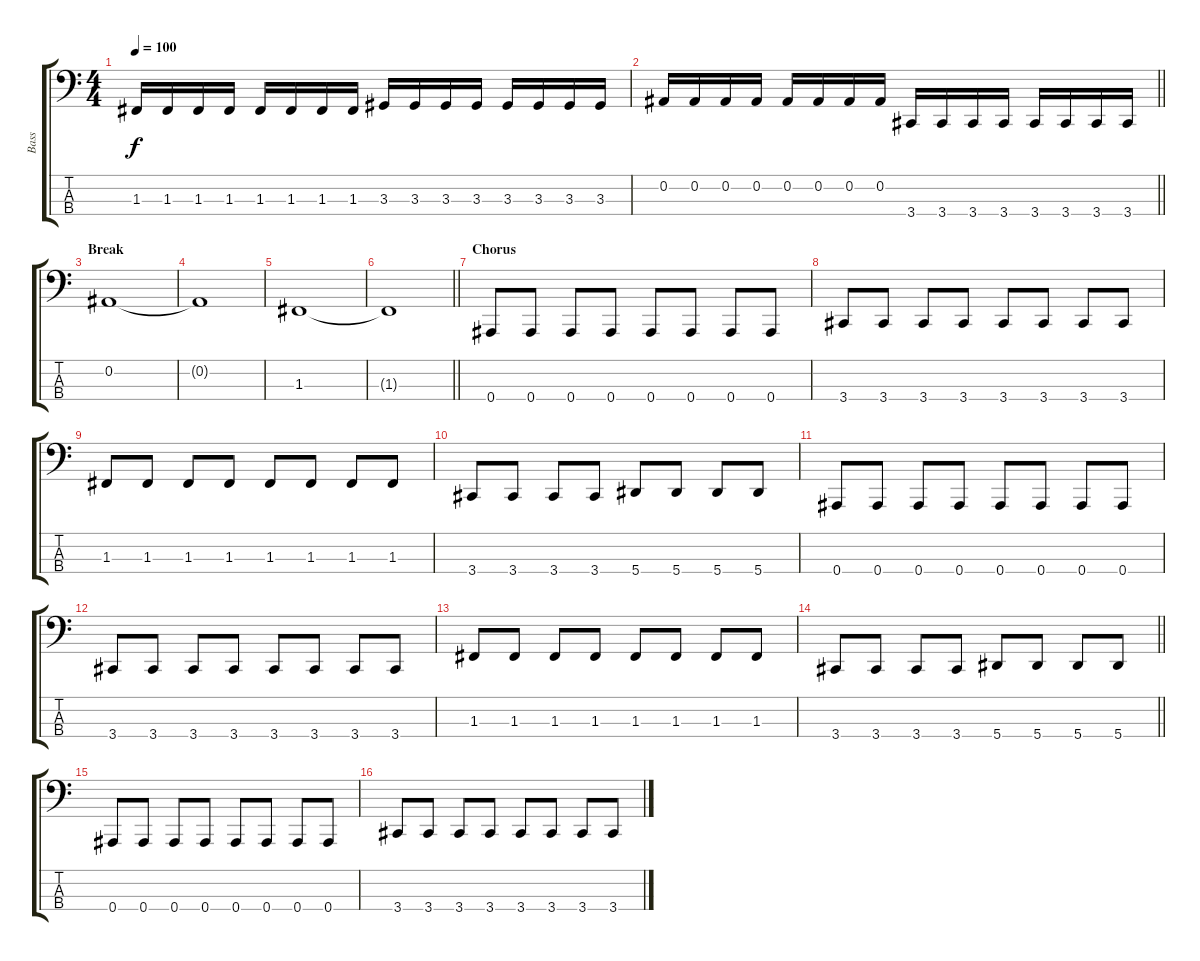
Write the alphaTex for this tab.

\track ("Bass" "Bass") {instrument electricbassfinger}
\staff {score tabs}
\tuning (Eb2 Bb1 F1 Bb0) {hide}
\ts (4 4)
\tempo 100
\clef f4
\ks c
1.3.16{dy f} 1.3.16 1.3.16 1.3.16 1.3.16 1.3.16 1.3.16 1.3.16 3.3.16 3.3.16 3.3.16 3.3.16 3.3.16 3.3.16 3.3.16 3.3.16 |
\barLineRight lightlight
0.2.16 0.2.16 0.2.16 0.2.16 0.2.16 0.2.16 0.2.16 0.2.16 3.4.16 3.4.16 3.4.16 3.4.16 3.4.16 3.4.16 3.4.16 3.4.16 |
\section ("" "Break")
0.2.1 |
0.2{t}.1 |
1.3.1 |
\barLineRight lightlight
1.3{t}.1 |
\section ("" "Chorus")
0.4.8 0.4.8 0.4.8 0.4.8 0.4.8 0.4.8 0.4.8 0.4.8 |
3.4.8 3.4.8 3.4.8 3.4.8 3.4.8 3.4.8 3.4.8 3.4.8 |
1.3.8 1.3.8 1.3.8 1.3.8 1.3.8 1.3.8 1.3.8 1.3.8 |
3.4.8 3.4.8 3.4.8 3.4.8 5.4.8 5.4.8 5.4.8 5.4.8 |
0.4.8 0.4.8 0.4.8 0.4.8 0.4.8 0.4.8 0.4.8 0.4.8 |
3.4.8 3.4.8 3.4.8 3.4.8 3.4.8 3.4.8 3.4.8 3.4.8 |
1.3.8 1.3.8 1.3.8 1.3.8 1.3.8 1.3.8 1.3.8 1.3.8 |
\barLineRight lightlight
3.4.8 3.4.8 3.4.8 3.4.8 5.4.8 5.4.8 5.4.8 5.4.8 |
0.4.8 0.4.8 0.4.8 0.4.8 0.4.8 0.4.8 0.4.8 0.4.8 |
3.4.8 3.4.8 3.4.8 3.4.8 3.4.8 3.4.8 3.4.8 3.4.8
